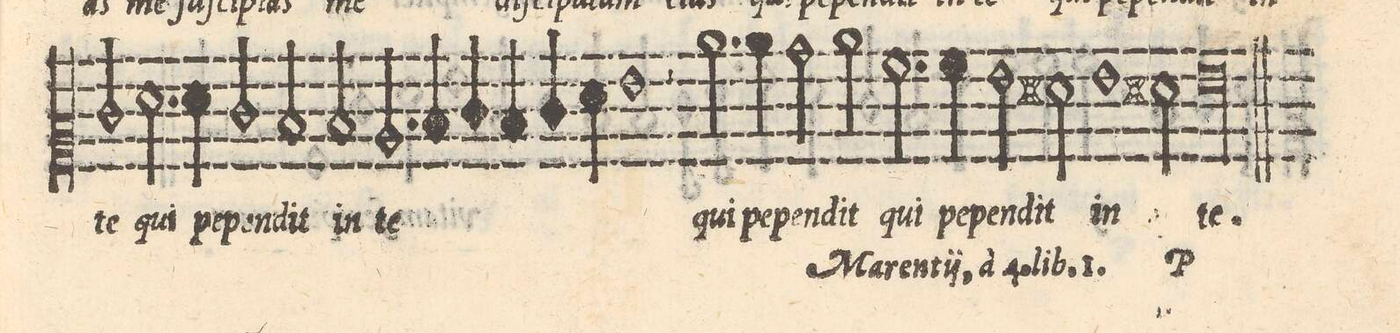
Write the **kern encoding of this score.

**kern	**text
*I"Altus	*
*clefC2	*
*k[]	*
*met(C|)	*
*M2/1	*
=77-	=77-
2e/	te
2.f\	qui
4f\	pe-
2e/	-pen-
=78-	=78-
2d/	-dit
2d/	in
2.c/	te
4d/	.
=79-	=79-
4e/	.
4d/	.
4e/	.
4f\	.
1g\	.
=80-	=80-
2r	.
2.cc\	qui
4cc\	pe-
2b\	-pen-
=81-	=81-
2cc\	-dit
2.a\	qui
4a\	pe-
2g\	-pen-
=82-	=82-
2f#X\	-dit
1g\	in
2f#\	.
=83-	=83-
0g\l	te.
==	==
*-	*-
